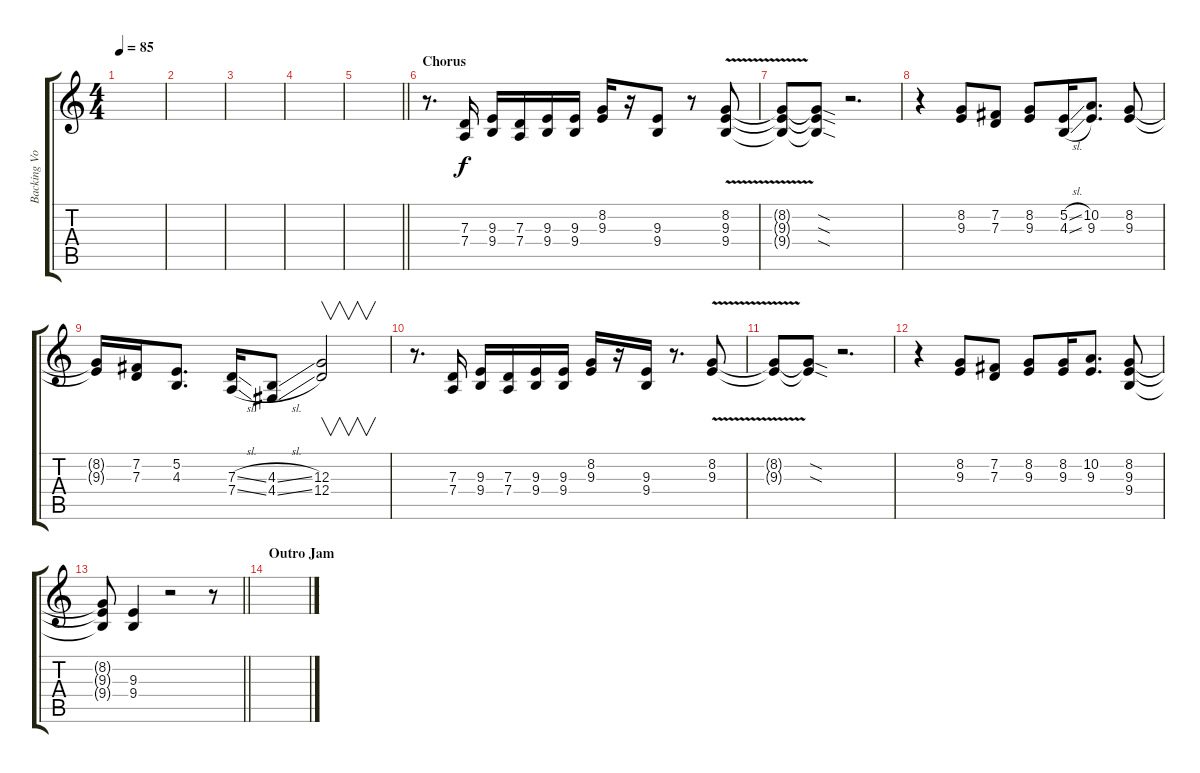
\track ("Backing Vocals 1" "Backing Vo") {instrument voiceoohs bank 255}
\staff {score tabs}
\tuning (E4 B3 G3 D3 A2 E2) {hide}
\ts (4 4)
\tempo 85
\clef g2
\ks c
|
|
|
|
\barLineRight lightlight
|
\section ("" "Chorus")
r.8{d} (7.3 7.4).16 (9.3 9.4).16 (7.3 7.4).16 (9.3 9.4).16 (9.3 9.4).16 (8.2 9.3).16 r.16 (9.3 9.4).8 r.8 (8.2{v} 9.3{v} 9.4{v}).8 |
(8.2{t} 9.3{t} 9.4{t}).8 (8.2{sod t} 9.3{sod t} 9.4{sod t}).8 r.2{d} |
r.4 (8.2 9.3).8 (7.2 7.3).8 (8.2 9.3).8 (5.2{sl} 4.3{sl}).16 (10.2 9.3).8{d} (8.2 9.3).8 |
(8.2{t} 9.3{t}).16 (7.2 7.3).16 (5.2 4.3).8{d} (7.3{sl} 7.4{sl}).16 (4.3{sl} 4.4{sl}).8 (12.3 12.4).2{v} |
r.8{d} (7.3 7.4).16 (9.3 9.4).16 (7.3 7.4).16 (9.3 9.4).16 (9.3 9.4).16 (8.2 9.3).16 r.16 (9.3 9.4).16 r.8{d} (8.2{v} 9.3{v}).8 |
(8.2{t} 9.3{t}).8 (8.2{sod t} 9.3{sod t}).8 r.2{d} |
r.4 (8.2 9.3).8 (7.2 7.3).8 (8.2 9.3).8 (8.2 9.3).16 (10.2 9.3).8{d} (8.2 9.3 9.4).8 |
\barLineRight lightlight
(8.2{t} 9.3{t} 9.4{t}).8 (9.3 9.4).4 r.2 r.8 |
\section ("" "Outro Jam")
